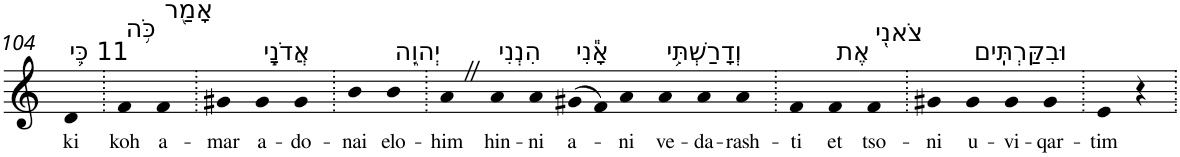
**kern	**text
*part1	*part1
*staff1	*staff1
*I"Piano	*
*I'Pno	*
!!LO:PB:g=z
*clefG2	*
*k[]	*
=104	=104
!LO:TX:a:t=11 כִּ֛י	!
!	!LO:LY:b
4d	ki
=105.	=105.
!LO:TX:a:t=כֹּ֥ה	!
!	!LO:LY:b
4f	koh
!LO:TX:a:t=אָמַ֖ר	!
!	!LO:LY:b
4f	a-
=106.	=106.
!	!LO:LY:b
4g#X	-mar
!LO:TX:a:t=אֲדֹנָ֣י	!
!	!LO:LY:b
4g#	a-
!	!LO:LY:b
4g#	-do-
=107.	=107.
!	!LO:LY:b
4b	-nai
!LO:TX:a:t=יְהוִ֑ה	!
!	!LO:LY:b
4b	elo-
=108.	=108.
!	!LO:LY:b
4aZ	-him
!LO:TX:a:t=הִנְנִי	!
!	!LO:LY:b
4a	hin-
!	!LO:LY:b
4a	-ni
!LO:TX:a:t=אָ֕נִי	!
!	!LO:LY:b
(>8g#X	a-
8f)	.
!	!LO:LY:b
4a	-ni
!LO:TX:a:t=וְדָרַשְׁתִּ֥י	!
!	!LO:LY:b
4a	ve-
!	!LO:LY:b
4a	-da-
!	!LO:LY:b
4a	-rash-
=109.	=109.
!	!LO:LY:b
4f	-ti
!LO:TX:a:t=אֶת	!
!	!LO:LY:b
4f	et
!LO:TX:a:t=צֹאנִ֖י	!
!	!LO:LY:b
4f	tso-
=110.	=110.
!	!LO:LY:b
4g#X	-ni
!LO:TX:a:t=וּבִקַּרְתִּֽים	!
!	!LO:LY:b
4g#	u-
!	!LO:LY:b
4g#	-vi-
!	!LO:LY:b
4g#	-qar-
=111.	=111.
!	!LO:LY:b
4e	-tim
4r	.
=.	=.
*-	*-
